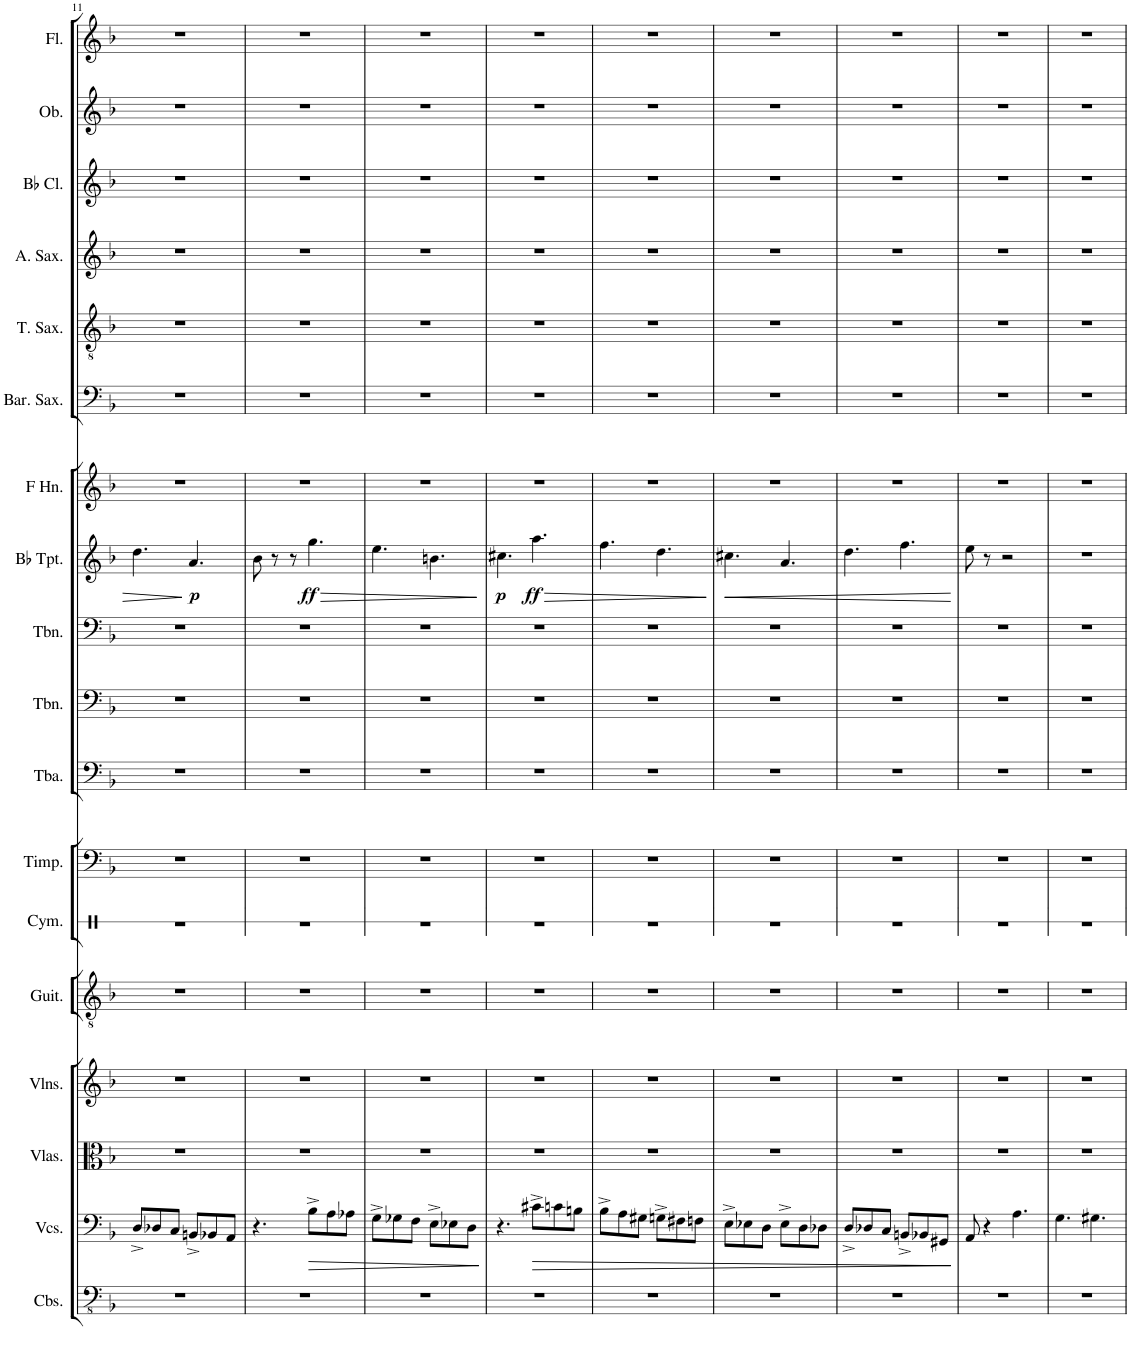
**kern	**kern	**dynam	**kern	**kern	**kern	**kern	**kern	**kern	**kern	**kern	**kern	**dynam	**kern	**kern	**kern	**kern	**kern	**kern	**kern
*part18	*part17	*part17	*part16	*part15	*part14	*part13	*part12	*part11	*part10	*part9	*part8	*part8	*part7	*part6	*part5	*part4	*part3	*part2	*part1
*staff18	*staff17	*staff17	*staff16	*staff15	*staff14	*staff13	*staff12	*staff11	*staff10	*staff9	*staff8	*staff8	*staff7	*staff6	*staff5	*staff4	*staff3	*staff2	*staff1
*I"Contrabasses	*I"Violoncellos	*	*I"Violas	*I"Violins	*I"Acoustic Guitar	*I"Cymbal	*I"Timpani	*I"Tuba	*I"Trombone	*I"Trombone	*I"Bb Trumpet	*	*I"Horn in F	*I"Baritone Saxophone	*I"Tenor Saxophone	*I"Alto Saxophone	*I"Bb Clarinet	*I"Oboe	*I"Flute
*I'Cbs.	*I'Vcs.	*	*I'Vlas.	*I'Vlns.	*I'Guit.	*I'Cym.	*I'Timp.	*I'Tba.	*I'Tbn.	*I'Tbn.	*I'Bb Tpt.	*	*	*I'Bar. Sax.	*I'T. Sax.	*I'A. Sax.	*I'Bb Cl.	*I'Ob.	*I'Fl.
!!LO:PB:g=z
*clefFv4	*clefF4	*	*clefC3	*clefG2	*clefGv2	*clefX	*clefF4	*clefF4	*clefF4	*clefF4	*clefG2	*	*clefG2	*clefF4	*clefGv2	*clefG2	*clefG2	*clefG2	*clefG2
*	*	*	*	*	*	*	*	*	*	*	*ITrd1c2	*	*ITrd4c7	*ITrd12c21	*ITrd8c14	*ITrd5c9	*ITrd1c2	*	*
*k[b-]	*k[b-]	*	*k[b-]	*k[b-]	*k[b-]	*k[]	*k[b-]	*k[b-]	*k[b-]	*k[b-]	*k[b-]	*	*k[b-]	*k[b-]	*k[b-]	*k[b-]	*k[b-]	*k[b-]	*k[b-]
*M6/8	*M6/8	*	*M6/8	*M6/8	*M6/8	*M6/8	*M6/8	*M6/8	*M6/8	*M6/8	*M6/8	*	*M6/8	*M6/8	*M6/8	*M6/8	*M6/8	*M6/8	*M6/8
=11	=11	=11	=11	=11	=11	=11	=11	=11	=11	=11	=11	=11	=11	=11	=11	=11	=11	=11	=11
2.r	8D^/L	.	2.r	2.r	2.r	2.r	2.r	2.r	2.r	2.r	4.dd\	.	2.r	2.r	2.r	2.r	2.r	2.r	2.r
.	8D-X/	.	.	.	.	.	.	.	.	.	.	.	.	.	.	.	.	.	.
.	8C/J	.	.	.	.	.	.	.	.	.	.	.	.	.	.	.	.	.	.
!	!	!	!	!	!	!	!	!	!	!	!	!LO:DY:b	!	!	!	!	!	!	!
.	8BBn^/L	.	.	.	.	.	.	.	.	.	4.a/	p	.	.	.	.	.	.	.
.	8BB-X/	.	.	.	.	.	.	.	.	.	.	.	.	.	.	.	.	.	.
.	8AA/J	.	.	.	.	.	.	.	.	.	.	.	.	.	.	.	.	.	.
=12	=12	=12	=12	=12	=12	=12	=12	=12	=12	=12	=12	=12	=12	=12	=12	=12	=12	=12	=12
2.r	4.r	.	2.r	2.r	2.r	2.r	2.r	2.r	2.r	2.r	8b-\	.	2.r	2.r	2.r	2.r	2.r	2.r	2.r
.	.	.	.	.	.	.	.	.	.	.	8r	.	.	.	.	.	.	.	.
.	.	.	.	.	.	.	.	.	.	.	8r	.	.	.	.	.	.	.	.
!	!	!LO:HP:b	!	!	!	!	!	!	!	!	!	!LO:HP:b	!	!	!	!	!	!	!
!	!	!	!	!	!	!	!	!	!	!	!	!LO:DY:n=1:b	!	!	!	!	!	!	!
.	8B-^\L	>	.	.	.	.	.	.	.	.	4.gg\	> ff	.	.	.	.	.	.	.
.	8A\	.	.	.	.	.	.	.	.	.	.	.	.	.	.	.	.	.	.
.	8A-X\J	.	.	.	.	.	.	.	.	.	.	.	.	.	.	.	.	.	.
=13	=13	=13	=13	=13	=13	=13	=13	=13	=13	=13	=13	=13	=13	=13	=13	=13	=13	=13	=13
2.r	8G^\L	.	2.r	2.r	2.r	2.r	2.r	2.r	2.r	2.r	4.ee\	.	2.r	2.r	2.r	2.r	2.r	2.r	2.r
.	8G-X\	.	.	.	.	.	.	.	.	.	.	.	.	.	.	.	.	.	.
.	8F\J	.	.	.	.	.	.	.	.	.	.	.	.	.	.	.	.	.	.
.	8E^\L	.	.	.	.	.	.	.	.	.	4.bn\	.	.	.	.	.	.	.	.
.	8E-X\	.	.	.	.	.	.	.	.	.	.	.	.	.	.	.	.	.	.
.	8D\J	.	.	.	.	.	.	.	.	.	.	.	.	.	.	.	.	.	.
.	.	]	.	.	.	.	.	.	.	.	.	]	.	.	.	.	.	.	.
=14	=14	=14	=14	=14	=14	=14	=14	=14	=14	=14	=14	=14	=14	=14	=14	=14	=14	=14	=14
!	!	!	!	!	!	!	!	!	!	!	!	!LO:DY:b	!	!	!	!	!	!	!
2.r	4.r	.	2.r	2.r	2.r	2.r	2.r	2.r	2.r	2.r	4.cc#X\	p	2.r	2.r	2.r	2.r	2.r	2.r	2.r
!	!	!LO:HP:b	!	!	!	!	!	!	!	!	!	!LO:HP:b	!	!	!	!	!	!	!
!	!	!	!	!	!	!	!	!	!	!	!	!LO:DY:n=1:b	!	!	!	!	!	!	!
.	8c#X^\L	>	.	.	.	.	.	.	.	.	4.aa\	> ff	.	.	.	.	.	.	.
.	8cn\	.	.	.	.	.	.	.	.	.	.	.	.	.	.	.	.	.	.
.	8Bn\J	.	.	.	.	.	.	.	.	.	.	.	.	.	.	.	.	.	.
=15	=15	=15	=15	=15	=15	=15	=15	=15	=15	=15	=15	=15	=15	=15	=15	=15	=15	=15	=15
2.r	8B-^\L	.	2.r	2.r	2.r	2.r	2.r	2.r	2.r	2.r	4.ff\	.	2.r	2.r	2.r	2.r	2.r	2.r	2.r
.	8A\	.	.	.	.	.	.	.	.	.	.	.	.	.	.	.	.	.	.
.	8G#X\J	.	.	.	.	.	.	.	.	.	.	.	.	.	.	.	.	.	.
.	8Gn^\L	.	.	.	.	.	.	.	.	.	4.dd\	.	.	.	.	.	.	.	.
.	8F#X\	.	.	.	.	.	.	.	.	.	.	.	.	.	.	.	.	.	.
.	8Fn\J	.	.	.	.	.	.	.	.	.	.	.	.	.	.	.	.	.	.
.	.	.	.	.	.	.	.	.	.	.	.	]	.	.	.	.	.	.	.
=16	=16	=16	=16	=16	=16	=16	=16	=16	=16	=16	=16	=16	=16	=16	=16	=16	=16	=16	=16
!	!	!	!	!	!	!	!	!	!	!	!	!LO:HP:b	!	!	!	!	!	!	!
2.r	8E^\L	.	2.r	2.r	2.r	2.r	2.r	2.r	2.r	2.r	4.cc#X\	<	2.r	2.r	2.r	2.r	2.r	2.r	2.r
.	8E-X\	.	.	.	.	.	.	.	.	.	.	.	.	.	.	.	.	.	.
.	8D\J	.	.	.	.	.	.	.	.	.	.	.	.	.	.	.	.	.	.
.	8E-^\L	.	.	.	.	.	.	.	.	.	4.a/	.	.	.	.	.	.	.	.
.	8D\	.	.	.	.	.	.	.	.	.	.	.	.	.	.	.	.	.	.
.	8D-X\J	.	.	.	.	.	.	.	.	.	.	.	.	.	.	.	.	.	.
=17	=17	=17	=17	=17	=17	=17	=17	=17	=17	=17	=17	=17	=17	=17	=17	=17	=17	=17	=17
2.r	8D^/L	.	2.r	2.r	2.r	2.r	2.r	2.r	2.r	2.r	4.dd\	.	2.r	2.r	2.r	2.r	2.r	2.r	2.r
.	8D-X/	.	.	.	.	.	.	.	.	.	.	.	.	.	.	.	.	.	.
.	8C/J	.	.	.	.	.	.	.	.	.	.	.	.	.	.	.	.	.	.
.	8BBn^/L	.	.	.	.	.	.	.	.	.	4.ff\	.	.	.	.	.	.	.	.
.	8BB-X/	.	.	.	.	.	.	.	.	.	.	.	.	.	.	.	.	.	.
.	8GG#X/J	.	.	.	.	.	.	.	.	.	.	.	.	.	.	.	.	.	.
.	.	]	.	.	.	.	.	.	.	.	.	[	.	.	.	.	.	.	.
=18	=18	=18	=18	=18	=18	=18	=18	=18	=18	=18	=18	=18	=18	=18	=18	=18	=18	=18	=18
2.r	8AA/	.	2.r	2.r	2.r	2.r	2.r	2.r	2.r	2.r	8ee\	.	2.r	2.r	2.r	2.r	2.r	2.r	2.r
.	4r	.	.	.	.	.	.	.	.	.	8r	.	.	.	.	.	.	.	.
.	.	.	.	.	.	.	.	.	.	.	2r	.	.	.	.	.	.	.	.
.	4.A\	.	.	.	.	.	.	.	.	.	.	.	.	.	.	.	.	.	.
=19	=19	=19	=19	=19	=19	=19	=19	=19	=19	=19	=19	=19	=19	=19	=19	=19	=19	=19	=19
2.r	4.G\	.	2.r	2.r	2.r	2.r	2.r	2.r	2.r	2.r	2.r	.	2.r	2.r	2.r	2.r	2.r	2.r	2.r
.	4.G#X\	.	.	.	.	.	.	.	.	.	.	.	.	.	.	.	.	.	.
=	=	=	=	=	=	=	=	=	=	=	=	=	=	=	=	=	=	=	=
*-	*-	*-	*-	*-	*-	*-	*-	*-	*-	*-	*-	*-	*-	*-	*-	*-	*-	*-	*-
